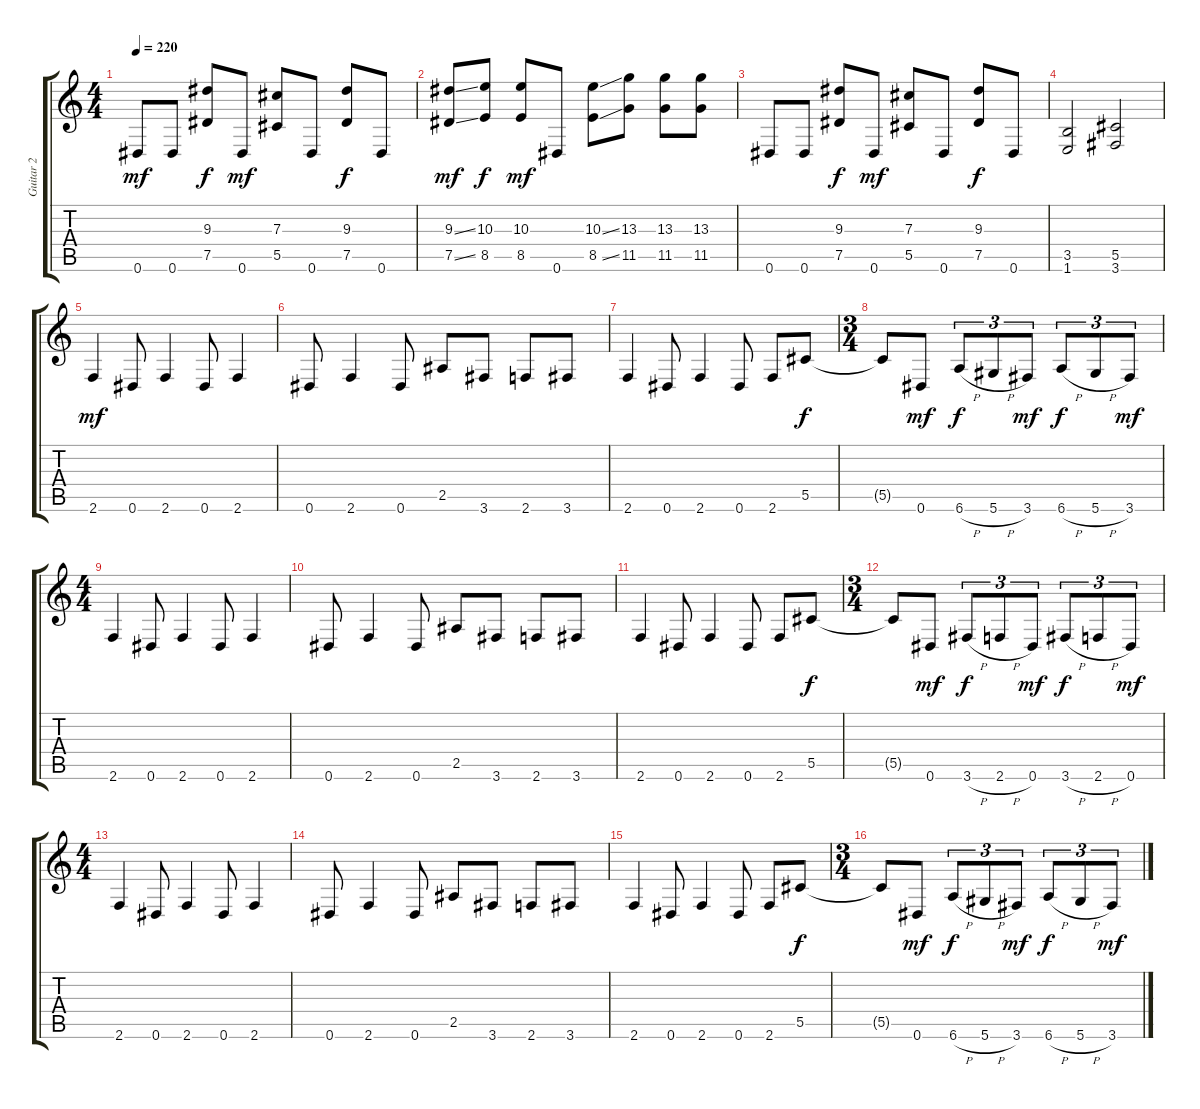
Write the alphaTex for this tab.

\track ("Guitar 2" "Guitar 2") {instrument distortionguitar}
\staff {score tabs}
\tuning (Eb4 Bb3 Gb3 Db3 Ab2 Eb2) {hide}
\ts (4 4)
\tempo 220
\clef g2
\ks c
0.6.8{dy mf} 0.6.8 (9.3 7.5).8{dy f} 0.6.8{dy mf} (7.3 5.5).8 0.6.8 (9.3 7.5).8{dy f} 0.6.8 |
(9.3{ss} 7.5{ss}).8{dy mf} (10.3 8.5).8{dy f} (10.3 8.5).8{dy mf} 0.6.8 (10.3{ss} 8.5{ss}).8 (13.3 11.5).8 (13.3 11.5).8 (13.3 11.5).8 |
0.6.8 0.6.8 (9.3 7.5).8{dy f} 0.6.8{dy mf} (7.3 5.5).8 0.6.8 (9.3 7.5).8{dy f} 0.6.8 |
(3.5 1.6).2 (5.5 3.6).2 |
2.6.4{dy mf} 0.6.8 2.6.4 0.6.8 2.6.4 |
0.6.8 2.6.4 0.6.8 2.5.8 3.6.8 2.6.8 3.6.8 |
2.6.4 0.6.8 2.6.4 0.6.8 2.6.8 5.5.8{dy f} |
\ts (3 4)
5.5{t}.8 0.6.8{dy mf} 6.6{h}.8{tu (3 2) dy f} 5.6{h}.8{tu (3 2)} 3.6.8{tu (3 2) dy mf} 6.6{h}.8{tu (3 2) dy f} 5.6{h}.8{tu (3 2)} 3.6.8{tu (3 2) dy mf} |
\ts (4 4)
2.6.4 0.6.8 2.6.4 0.6.8 2.6.4 |
0.6.8 2.6.4 0.6.8 2.5.8 3.6.8 2.6.8 3.6.8 |
2.6.4 0.6.8 2.6.4 0.6.8 2.6.8 5.5.8{dy f} |
\ts (3 4)
5.5{t}.8 0.6.8{dy mf} 3.6{h}.8{tu (3 2) dy f} 2.6{h}.8{tu (3 2)} 0.6.8{tu (3 2) dy mf} 3.6{h}.8{tu (3 2) dy f} 2.6{h}.8{tu (3 2)} 0.6.8{tu (3 2) dy mf} |
\ts (4 4)
2.6.4 0.6.8 2.6.4 0.6.8 2.6.4 |
0.6.8 2.6.4 0.6.8 2.5.8 3.6.8 2.6.8 3.6.8 |
2.6.4 0.6.8 2.6.4 0.6.8 2.6.8 5.5.8{dy f} |
\ts (3 4)
5.5{t}.8 0.6.8{dy mf} 6.6{h}.8{tu (3 2) dy f} 5.6{h}.8{tu (3 2)} 3.6.8{tu (3 2) dy mf} 6.6{h}.8{tu (3 2) dy f} 5.6{h}.8{tu (3 2)} 3.6.8{tu (3 2) dy mf}
